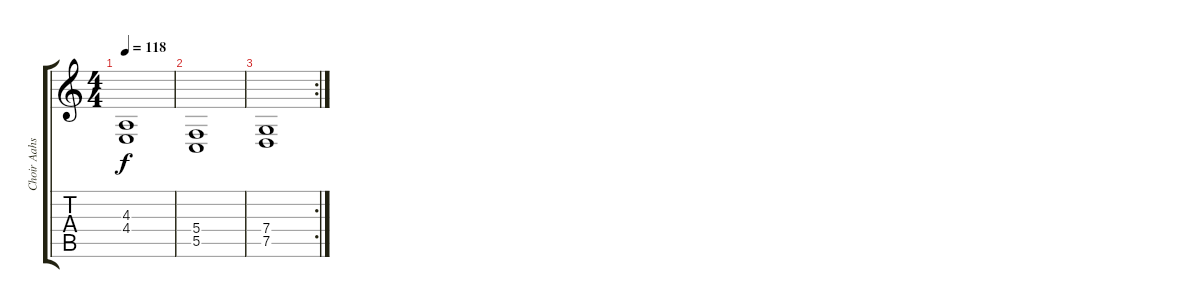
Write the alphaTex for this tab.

\track ("Choir Aahs" "Choir Aahs") {instrument choiraahs}
\staff {score tabs}
\tuning (D4 A3 F3 C3 G2 D2) {hide}
\ts (4 4)
\tempo 118
\clef g2
\ks c
(4.3 4.4).1{dy f} |
(5.4 5.5).1 |
\rc 2
(7.4 7.5).1
